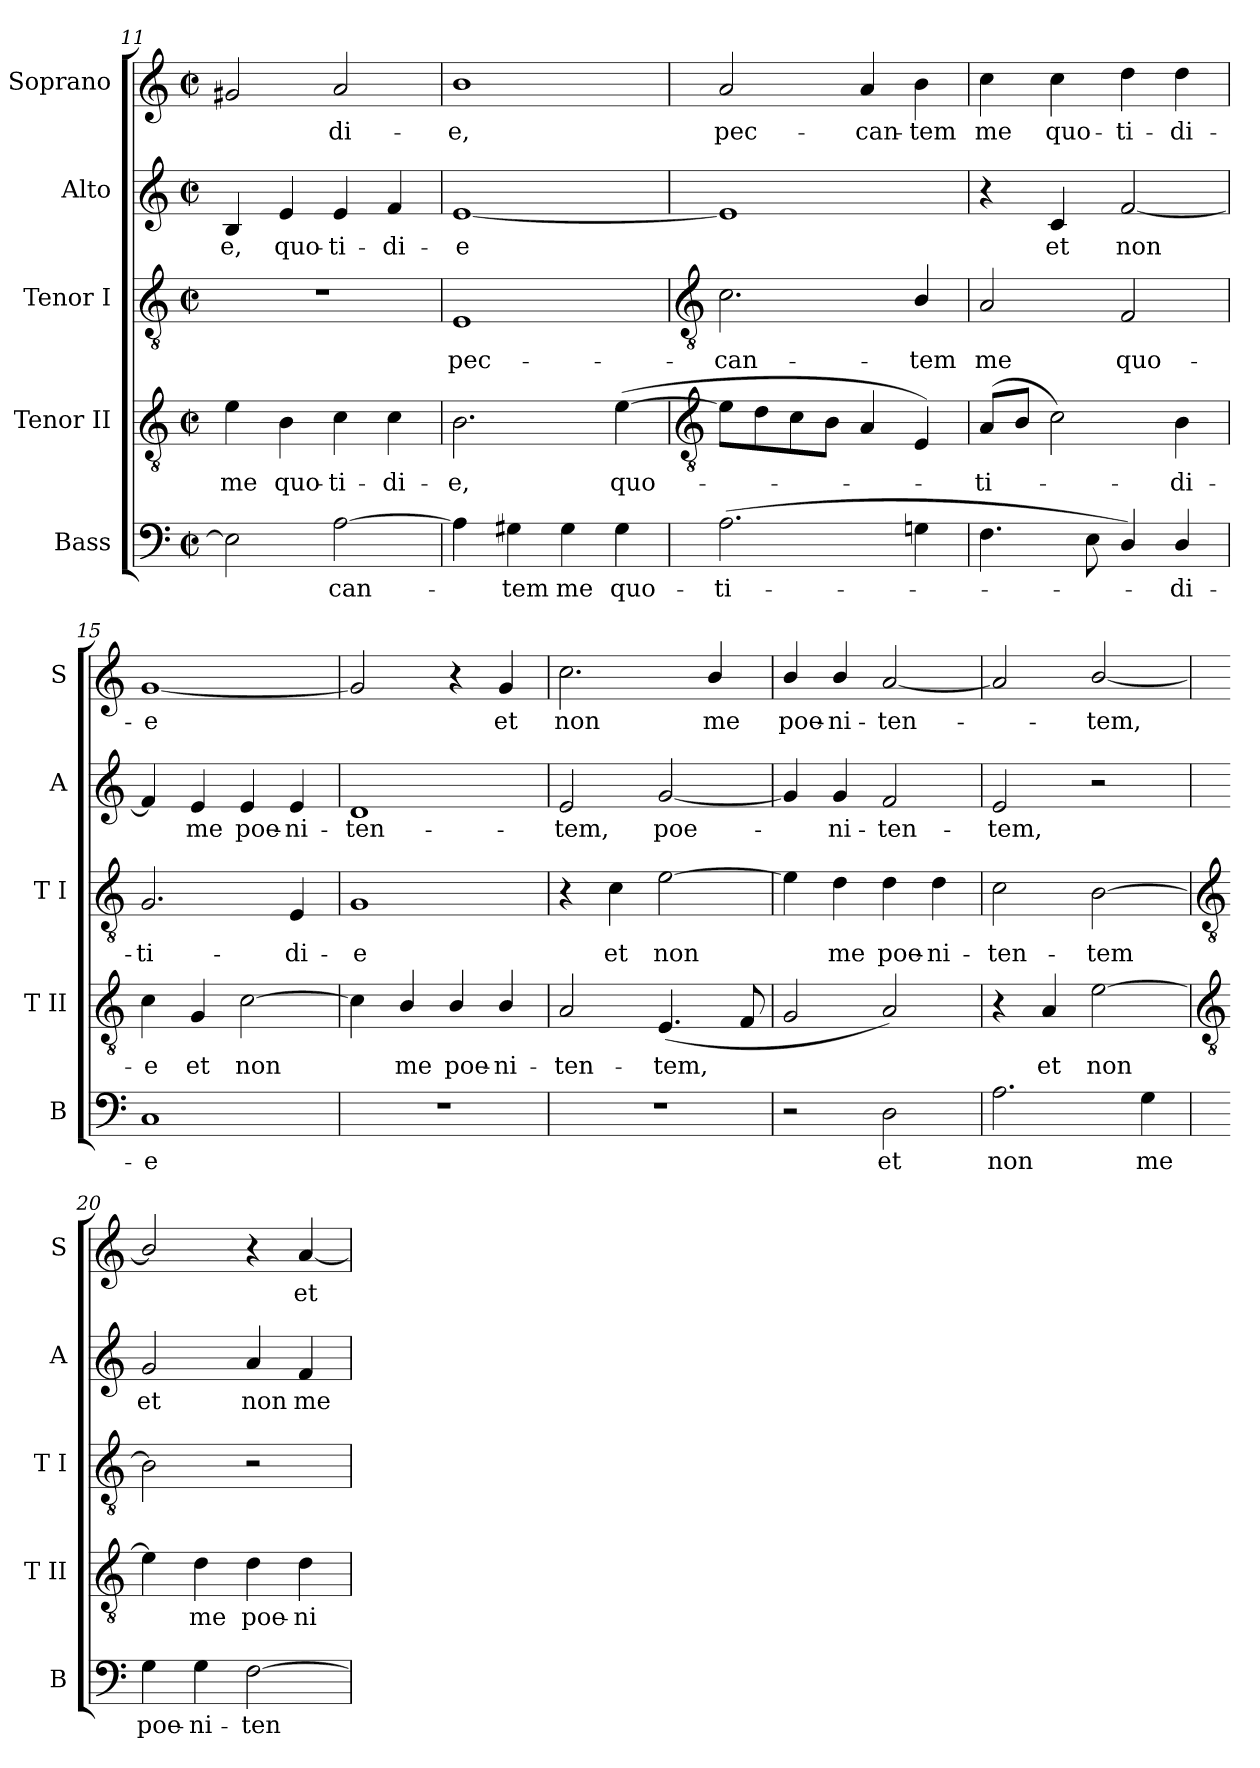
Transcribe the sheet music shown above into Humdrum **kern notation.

**kern	**text	**kern	**text	**kern	**text	**kern	**text	**kern	**text
*part5	*part5	*part4	*part4	*part3	*part3	*part2	*part2	*part1	*part1
*staff5	*staff5	*staff4	*staff4	*staff3	*staff3	*staff2	*staff2	*staff1	*staff1
*I"Bass	*	*I"Tenor II	*	*I"Tenor I	*	*I"Alto	*	*I"Soprano	*
*I'B	*	*I'T II	*	*I'T I	*	*I'A	*	*I'S	*
*clefF4	*	*clefGv2	*	*clefGv2	*	*clefG2	*	*clefG2	*
*k[]	*	*k[]	*	*k[]	*	*k[]	*	*k[]	*
*C:	*	*C:	*	*C:	*	*C:	*	*C:	*
*M2/2	*	*M2/2	*	*M2/2	*	*M2/2	*	*M2/2	*
*met(c|)	*	*met(c|)	*	*met(c|)	*	*met(c|)	*	*met(c|)	*
=11	=11	=11	=11	=11	=11	=11	=11	=11	=11
!	!	!	!LO:LY:b	!	!	!	!LO:LY:b	!	!
2E]	.	4e	me	1r	.	4B	-e,	2g#X	.
!	!	!	!LO:LY:b	!	!	!	!LO:LY:b	!	!
.	.	4B	quo-	.	.	4e	quo-	.	.
!	!LO:LY:b	!	!LO:LY:b	!	!	!	!LO:LY:b	!	!LO:LY:b
[2A	can-	4c	-ti-	.	.	4e	-ti-	2a	di-
!	!	!	!LO:LY:b	!	!	!	!LO:LY:b	!	!
.	.	4c	-di-	.	.	4f	-di-	.	.
=12	=12	=12	=12	=12	=12	=12	=12	=12	=12
!	!	!	!LO:LY:b	!	!LO:LY:b	!	!LO:LY:b	!	!LO:LY:b
4A]	.	2.B	-e,	1E	pec-	[1e	-e	1b	-e,
!	!LO:LY:b	!	!	!	!	!	!	!	!
4G#X	tem	.	.	.	.	.	.	.	.
!	!LO:LY:b	!	!	!	!	!	!	!	!
4G#	me	.	.	.	.	.	.	.	.
!	!LO:LY:b	!	!LO:LY:b	!	!	!	!	!	!
4G#	quo-	(>[4e	quo-	.	.	.	.	.	.
!!LO:LB:g=z
=13	=13	=13	=13	=13	=13	=13	=13	=13	=13
*	*	*clefGv2	*	*clefGv2	*	*	*	*	*
!	!LO:LY:b	!	!	!	!LO:LY:b	!	!	!	!LO:LY:b
(>2.A	-ti-	8eL]	.	2.c	-can-	1e]	.	2a	pec-
.	.	8d	.	.	.	.	.	.	.
.	.	8c	.	.	.	.	.	.	.
.	.	8BJ	.	.	.	.	.	.	.
!	!	!	!	!	!	!	!	!	!LO:LY:b
.	.	4A	.	.	.	.	.	4a	-can-
!	!	!	!	!	!LO:LY:b	!	!	!	!LO:LY:b
4Gn	.	4E)	.	4B/	-tem	.	.	4b	-tem
=14	=14	=14	=14	=14	=14	=14	=14	=14	=14
!	!	!	!LO:LY:b	!	!LO:LY:b	!	!	!	!LO:LY:b
4.F	.	(<8AL	ti-	2A	me	4r	.	4cc	me
.	.	8BJ	.	.	.	.	.	.	.
!	!	!	!	!	!	!	!LO:LY:b	!	!LO:LY:b
.	.	2c)	.	.	.	4c	et	4cc	quo-
8E	.	.	.	.	.	.	.	.	.
!	!	!	!	!	!LO:LY:b	!	!LO:LY:b	!	!LO:LY:b
4D/)	.	.	.	2F	quo-	[2f	non	4dd	-ti-
!	!LO:LY:b	!	!LO:LY:b	!	!	!	!	!	!LO:LY:b
4D/	di-	4B	di-	.	.	.	.	4dd	-di-
=15	=15	=15	=15	=15	=15	=15	=15	=15	=15
!	!LO:LY:b	!	!LO:LY:b	!	!LO:LY:b	!	!	!	!LO:LY:b
1C	-e	4c	-e	2.G	-ti-	4f]	.	[1g	-e
!	!	!	!LO:LY:b	!	!	!	!LO:LY:b	!	!
.	.	4G	et	.	.	4e	me	.	.
!	!	!	!LO:LY:b	!	!	!	!LO:LY:b	!	!
.	.	[2c	non	.	.	4e	poe-	.	.
!	!	!	!	!	!LO:LY:b	!	!LO:LY:b	!	!
.	.	.	.	4E	-di-	4e	-ni-	.	.
=16	=16	=16	=16	=16	=16	=16	=16	=16	=16
!	!	!	!	!	!LO:LY:b	!	!LO:LY:b	!	!
1r	.	4c]	.	1G	-e	1d	-ten-	2g]	.
!	!	!	!LO:LY:b	!	!	!	!	!	!
.	.	4B/	me	.	.	.	.	.	.
!	!	!	!LO:LY:b	!	!	!	!	!	!
.	.	4B/	poe-	.	.	.	.	4r	.
!	!	!	!LO:LY:b	!	!	!	!	!	!LO:LY:b
.	.	4B/	-ni-	.	.	.	.	4g	et
=17	=17	=17	=17	=17	=17	=17	=17	=17	=17
!	!	!	!LO:LY:b	!	!	!	!LO:LY:b	!	!LO:LY:b
1r	.	2A	-ten-	4r	.	2e	-tem,	2.cc	non
!	!	!	!	!	!LO:LY:b	!	!	!	!
.	.	.	.	4c	et	.	.	.	.
!	!	!	!LO:LY:b	!	!LO:LY:b	!	!LO:LY:b	!	!
.	.	(<4.E	-tem,	[2e	non	[2g	poe-	.	.
!	!	!	!	!	!	!	!	!	!LO:LY:b
.	.	.	.	.	.	.	.	4b/	me
.	.	8F	.	.	.	.	.	.	.
=18	=18	=18	=18	=18	=18	=18	=18	=18	=18
!	!	!	!	!	!	!	!	!	!LO:LY:b
2r	.	2G	.	4e]	.	4g]	.	4b/	poe-
!	!	!	!	!	!LO:LY:b	!	!LO:LY:b	!	!LO:LY:b
.	.	.	.	4d	me	4g	ni-	4b/	-ni-
!	!LO:LY:b	!	!	!	!LO:LY:b	!	!LO:LY:b	!	!LO:LY:b
2D	et	2A)	.	4d	poe-	2f	-ten-	[2a	-ten-
!	!	!	!	!	!LO:LY:b	!	!	!	!
.	.	.	.	4d	-ni-	.	.	.	.
=19	=19	=19	=19	=19	=19	=19	=19	=19	=19
!	!LO:LY:b	!	!	!	!LO:LY:b	!	!LO:LY:b	!	!
2.A	non	4r	.	2c	-ten-	2e	-tem,	2a]	.
!	!	!	!LO:LY:b	!	!	!	!	!	!
.	.	4A	et	.	.	.	.	.	.
!	!	!	!LO:LY:b	!	!LO:LY:b	!	!	!	!LO:LY:b
.	.	[2e	non	[2B	-tem	2r	.	[2b/	tem,
!	!LO:LY:b	!	!	!	!	!	!	!	!
4G	me	.	.	.	.	.	.	.	.
!!LO:LB:g=z
=20	=20	=20	=20	=20	=20	=20	=20	=20	=20
*	*	*clefGv2	*	*clefGv2	*	*	*	*	*
!	!LO:LY:b	!	!	!	!	!	!LO:LY:b	!	!
4G	poe-	4e]	.	2B]	.	2g	et	2b/]	.
!	!LO:LY:b	!	!LO:LY:b	!	!	!	!	!	!
4G	-ni-	4d	me	.	.	.	.	.	.
!	!LO:LY:b	!	!LO:LY:b	!	!	!	!LO:LY:b	!	!
[2F	-ten-	4d	poe-	2r	.	4a	non	4r	.
!	!	!	!LO:LY:b	!	!	!	!LO:LY:b	!	!LO:LY:b
.	.	4d	-ni-	.	.	4f	me	[4a	et
=	=	=	=	=	=	=	=	=	=
*-	*-	*-	*-	*-	*-	*-	*-	*-	*-
